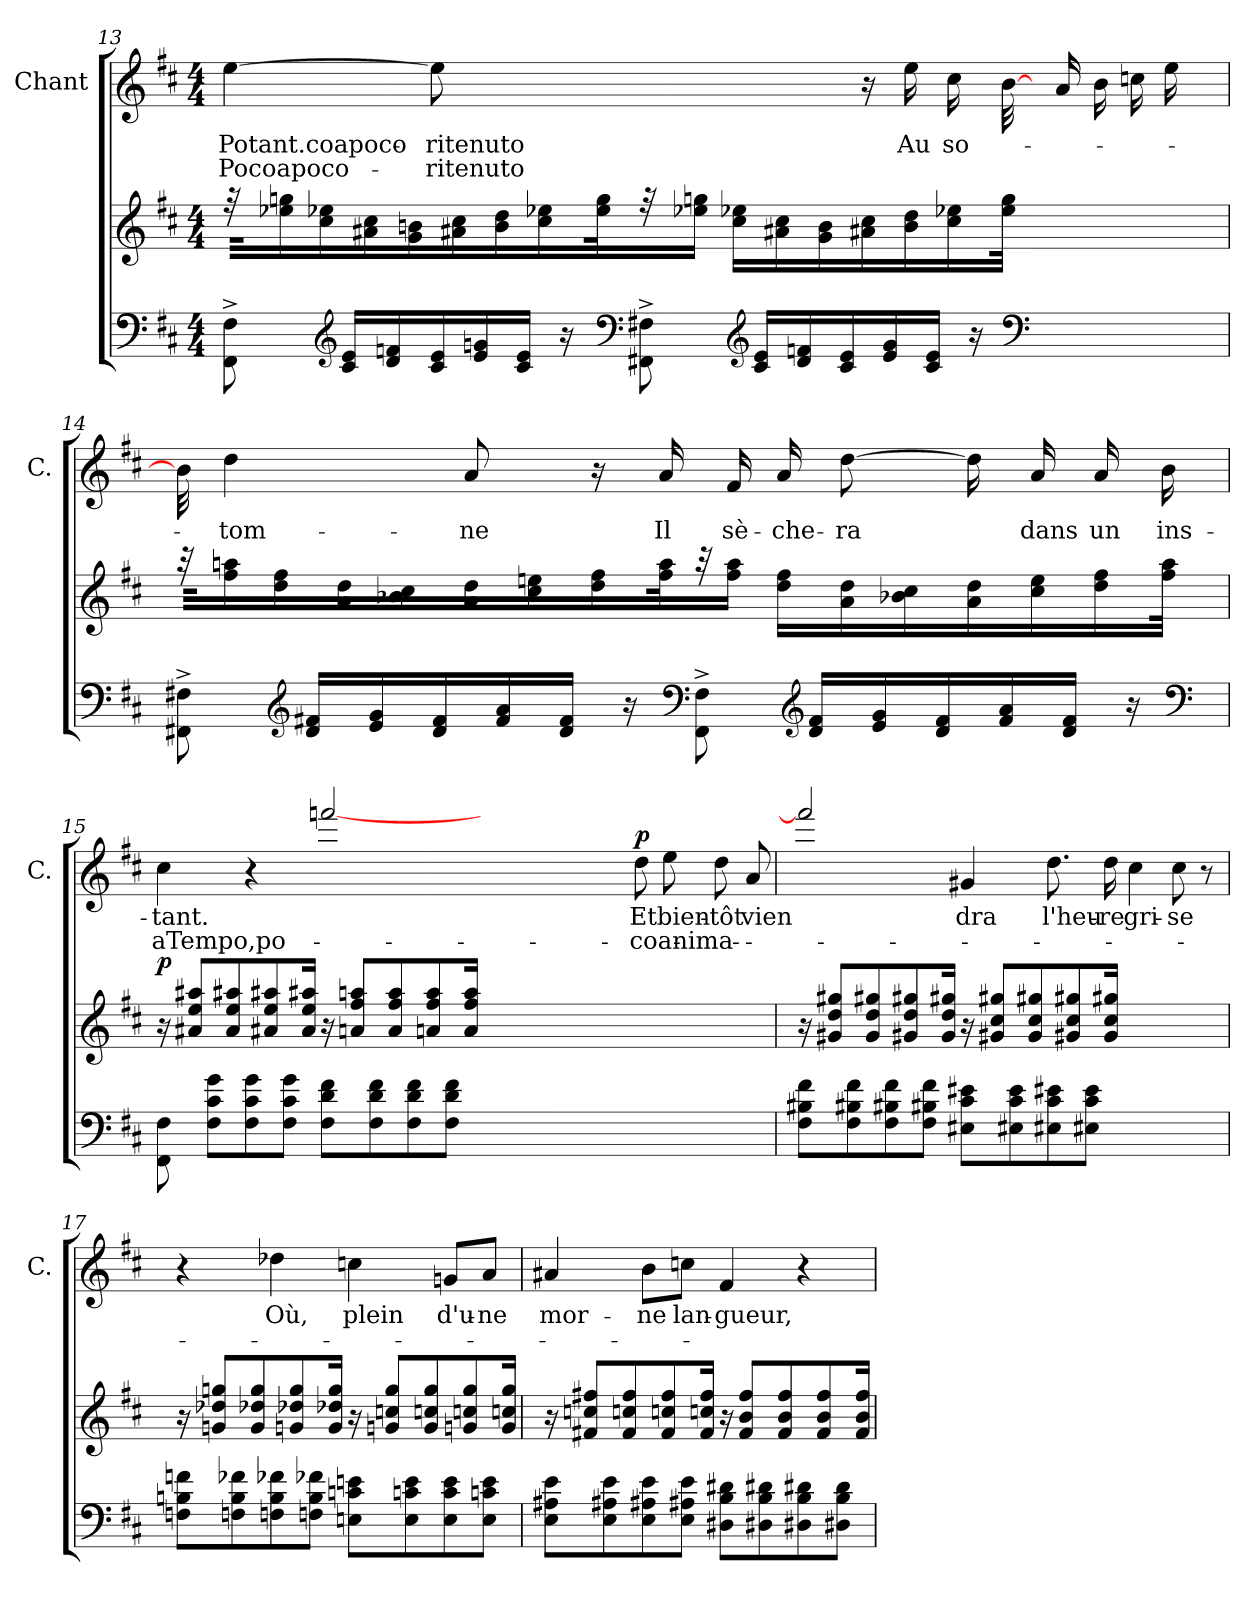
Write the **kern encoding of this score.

**kern	**kern	**dynam	**kern	**text	**text	**dynam
*part3	*part2	*part2	*part1	*part1	*part1	*part1
*staff3	*staff2	*staff2	*staff1	*staff1	*staff1	*staff1
*	*	*	*I"Chant	*	*	*
*	*	*	*I'C.	*	*	*
!!LO:PB:g=z
*clefF4	*clefG2	*	*clefG2	*	*	*
*k[f#c#]	*k[f#c#]	*	*k[f#c#]	*	*	*
*M4/4	*M4/4	*	*M4/4	*	*	*
=13	=13	=13	=13	=13	=13	=13
8FF#i^>\ 8F#i^>\	32r	.	[4eej\	Potant.coapoco-	Pocoapoco-	.
.	16ee-Xj\ 16ggnj\JJ	.	.	.	.	.
.	16cc#j\ 16ee-Xj\LL	.	.	.	.	.
*clefG2	*	*	*	*	*	*
16c#i/ 16ei/LL	.	.	.	.	.	.
.	16cc#j\ 16a#Xj\	.	.	.	.	.
16fni/ 16di/	.	.	.	.	.	.
.	16bnj\ 16gj\	.	.	.	.	.
16ei/ 16c#i/	.	.	8eej\]	ritenuto	ritenuto	.
.	16a#Xj\ 16cc#j\	.	.	.	.	.
16gni/ 16ei/	.	.	.	.	.	.
.	16bj\ 16ddj\	.	.	.	.	.
16ei/ 16c#i/JJ	.	.	8ryy	.	.	.
.	16cc#j\ 16ee-Xj\JJ	.	.	.	.	.
16r	.	.	.	.	.	.
.	32ee-j\ 32ggj\JJJ	.	.	.	.	.
*clefF4	*	*	*	*	*	*
8FF#Xi^>\ 8F#Xi^>\	32r	.	8ryy	.	.	.
.	16ee-Xj\ 16ggnj\JJ	.	.	.	.	.
.	16ee-Xj\ 16cc#j\LL	.	.	.	.	.
*clefG2	*	*	*	*	*	*
16ei/ 16c#i/LL	.	.	8ryy	.	.	.
.	16a#Xj\ 16cc#j\	.	.	.	.	.
16fni/ 16di/	.	.	.	.	.	.
.	16gj\ 16bj\	.	.	.	.	.
16ei/ 16c#i/	.	.	32ryy	.	.	.
.	16cc#j\ 16a#Xj\	.	16r	.	.	.
16gi/ 16ei/	.	.	.	.	.	.
.	16bj\ 16ddj\	.	16eej\	Au	.	.
16ei/ 16c#i/JJ	.	.	.	.	.	.
.	16cc#j\ 16ee-Xj\	.	16cc#j\	so-	.	.
16r	.	.	.	.	.	.
.	32ee-j\ 32ggj\JJk	.	[32bZ\	.	.	.
*clefF4	*	*	*	*	*	*
4ryy	4ryy	.	32ryy	.	.	.
.	.	.	16aZ/	.	.	.
.	.	.	16bZ\	.	.	.
.	.	.	16ccZ\	.	.	.
.	.	.	16eeZ\	.	.	.
16ryy	16ryy	.	.	.	.	.
.	.	.	32ryy	.	.	.
!!LO:LB:g=z
=14	=14	=14	=14	=14	=14	=14
8FF#Xi^>\ 8F#Xi^>\	32r	.	32bZ\]	.	.	.
.	16aanj\ 16ff#j\JJ	.	4ddj\	tom-	.	.
.	16ddj\ 16ff#j\LL	.	.	.	.	.
*clefG2	*	*	*	*	*	*
16f#Xi/ 16di/LL	.	.	.	.	.	.
.	16aj\ 16ddj\	.	.	.	.	.
16gi/ 16ei/	.	.	.	.	.	.
.	16b-Xj\ 16cc#j\	.	.	.	.	.
16f#i/ 16di/	.	.	.	.	.	.
.	16aj\ 16ddj\	.	8aj/	ne	.	.
16ai/ 16f#i/	.	.	.	.	.	.
.	16eenj\ 16cc#j\	.	.	.	.	.
16f#i/ 16di/JJ	.	.	.	.	.	.
.	16ff#j\ 16ddj\	.	16r	.	.	.
16r	.	.	.	.	.	.
.	32ff#j\ 32aaj\JJk	.	16aj/	Il	.	.
*clefF4	*	*	*	*	*	*
8FF#i^>\ 8F#i^>\	32r	.	.	.	.	.
.	16ff#j\ 16aaj\JJ	.	16f#j/	sè-	.	.
.	16ddj\ 16ff#j\LL	.	16aj/	che-	.	.
*clefG2	*	*	*	*	*	*
16f#i/ 16di/LL	.	.	.	.	.	.
.	16aj\ 16ddj\	.	[8ddj\	ra	.	.
16gi/ 16ei/	.	.	.	.	.	.
.	16b-Xj\ 16cc#j\	.	.	.	.	.
16f#i/ 16di/	.	.	.	.	.	.
.	16aj\ 16ddj\	.	16ddj\]	.	.	.
16ai/ 16f#i/	.	.	.	.	.	.
.	16cc#j\ 16eej\	.	16aj/	dans	.	.
16f#i/ 16di/JJ	.	.	.	.	.	.
.	16ddj\ 16ff#j\	.	16aj/	un	.	.
16r	.	.	.	.	.	.
.	32ff#j\ 32aaj\JJk	.	16bj\	ins-	.	.
*clefF4	*	*	*	*	*	*
32ryy	32ryy	.	.	.	.	.
!!LO:PB:g=z
=15	=15	=15	=15	=15	=15	=15
*^	*	*	*	*	*	*
*	*	*	*	*^	*	*	*
!	!	!	!LO:DY:a	!	!	!	!	!
8FF#i\ 8F#i\	1ryy	16r	p	4cc#j\	2ryy	tant.	aTempo,po-	.
.	.	8aa#Xj/ 8eej/ 8a#Xj/L	.	.	.	.	.	.
8F#i\ 8c#i\ 8gi\L	.	.	.	.	.	.	.	.
.	.	8aa#Xj/ 8eej/ 8a#j/	.	.	.	.	.	.
8F#i\ 8c#i\ 8gi\	.	.	.	4r	.	.	.	.
.	.	8aa#Xj/ 8eej/ 8a#Xj/	.	.	.	.	.	.
8F#i\ 8c#i\ 8gi\J	.	.	.	.	.	.	.	.
.	.	16aa#Xj/ 16eej/ 16a#j/Jk	.	.	.	.	.	.
8F#i\ 8di\ 8f#i\L	.	16r	.	[2fffZ/	2ryy	.	.	.
.	.	8aanj/ 8ff#j/ 8anj/L	.	.	.	.	.	.
8F#i\ 8di\ 8f#i\	.	.	.	.	.	.	.	.
.	.	8aaj/ 8ff#j/ 8aj/	.	.	.	.	.	.
8F#i\ 8di\ 8f#i\	.	.	.	.	.	.	.	.
.	.	8aaj/ 8ff#j/ 8anj/	.	.	.	.	.	.
8F#i\ 8di\ 8f#i\J	.	.	.	.	.	.	.	.
.	.	16aaj/ 16ff#j/ 16aj/Jk	.	.	.	.	.	.
1ryy	1ryy	1ryy	.	2ryy	16ryy	.	.	.
.	.	.	.	.	16ryy	.	.	.
.	.	.	.	.	16ryy	.	.	.
.	.	.	.	.	16ryy	.	.	.
.	.	.	.	.	16ryy	.	.	.
.	.	.	.	.	16ryy	.	.	.
.	.	.	.	.	16ryy	.	.	.
.	.	.	.	.	16ryy	.	.	.
!	!	!	!	!	!	!	!	!LO:DY:a
.	.	.	.	2ryy	8ddi\	Et	coanima-	p
.	.	.	.	.	8eei\	bien-	.	.
.	.	.	.	.	8ddi\	tôt	.	.
.	.	.	.	.	8ai/	vien-	.	.
*	*	*	*	*v	*v	*	*	*
=16	=16	=16	=16	=16	=16	=16	=16
8F#i\ 8B#Xi\ 8f#i\L	1ryy	16r	.	2fffZ/]	.	.	.
.	.	8gg#Xj/ 8ddj/ 8g#Xj/L	.	.	.	.	.
8F#i\ 8B#Xi\ 8f#i\	.	.	.	.	.	.	.
.	.	8gg#Xj/ 8ddj/ 8g#j/	.	.	.	.	.
8F#i\ 8B#Xi\ 8f#i\	.	.	.	.	.	.	.
.	.	8gg#Xj/ 8ddj/ 8g#Xj/	.	.	.	.	.
8F#i\ 8B#Xi\ 8f#i\J	.	.	.	.	.	.	.
.	.	16gg#Xj/ 16ddj/ 16g#j/Jk	.	.	.	.	.
8E#Xi\ 8c#i\ 8e#Xi\L	.	16r	.	4g#Xj/	dra	.	.
.	.	8gg#Xj/ 8cc#j/ 8g#Xj/L	.	.	.	.	.
8E#Xi\ 8c#i\ 8e#i\	.	.	.	.	.	.	.
.	.	8gg#Xj/ 8cc#j/ 8g#j/	.	.	.	.	.
8E#Xi\ 8c#i\ 8e#Xi\	.	.	.	8.ddj\	l'heu-	.	.
.	.	8gg#Xj/ 8cc#j/ 8g#Xj/	.	.	.	.	.
8E#Xi\ 8e#i\ 8c#i\J	.	.	.	.	.	.	.
.	.	16gg#Xj/ 16cc#j/ 16g#j/Jk	.	16ddj\	re	.	.
2ryy	2ryy	2ryy	.	4cc#j\	gri-	.	.
.	.	.	.	8cc#j\	se	.	.
.	.	.	.	8r	.	.	.
!!LO:LB:g=z
=17	=17	=17	=17	=17	=17	=17	=17
8Fni\ 8Bni\ 8fni\L	1ryy	16r	.	4r	.	.	.
.	.	8ggnj/ 8dd-Xj/ 8gnj/L	.	.	.	.	.
8Fni\ 8Bi\ 8f-Xi\	.	.	.	.	.	.	.
.	.	8ggj/ 8dd-Xj/ 8gj/	.	.	.	.	.
8Fni\ 8Bi\ 8f-Xi\	.	.	.	4dd-Xj\	Où,	.	.
.	.	8ggj/ 8dd-Xj/ 8gnj/	.	.	.	.	.
8Fni\ 8Bi\ 8f-Xi\J	.	.	.	.	.	.	.
.	.	16ggj/ 16dd-Xj/ 16gj/Jk	.	.	.	.	.
8Eni\ 8cni\ 8eni\L	.	16r	.	4ccnj\	plein	.	.
.	.	8ggj/ 8ccnj/ 8gnj/L	.	.	.	.	.
8Ei\ 8ei\ 8cni\	.	.	.	.	.	.	.
.	.	8ggj/ 8ccnj/ 8gj/	.	.	.	.	.
8Ei\ 8ei\ 8ci\	.	.	.	8gnj/L	d'u-	.	.
.	.	8ggj/ 8ccnj/ 8gnj/	.	.	.	.	.
8Ei\ 8cni\ 8ei\J	.	.	.	8aj/J	ne	.	.
.	.	16ggj/ 16ccnj/ 16gj/Jk	.	.	.	.	.
*v	*v	*	*	*	*	*	*
=18	=18	=18	=18	=18	=18	=18
8Ei\ 8A#Xi\ 8ei\L	16r	.	4a#Xj/	mor-	.	.
.	8ff#Xj/ 8ccnj/ 8f#Xj/L	.	.	.	.	.
8Ei\ 8A#Xi\ 8ei\	.	.	.	.	.	.
.	8ff#j/ 8ccnj/ 8f#j/	.	.	.	.	.
8Ei\ 8A#Xi\ 8ei\	.	.	8bj\L	ne	.	.
.	8ff#j/ 8ccnj/ 8f#j/	.	.	.	.	.
8Ei\ 8A#Xi\ 8ei\J	.	.	8ccnj\J	lan-	.	.
.	16ff#j/ 16ccnj/ 16f#j/Jk	.	.	.	.	.
8D#Xi\ 8d#Xi\ 8Bi\L	16r	.	4f#j/	gueur,	.	.
.	8ff#j/ 8bj/ 8f#j/L	.	.	.	.	.
8D#Xi\ 8d#Xi\ 8Bi\	.	.	.	.	.	.
.	8ff#j/ 8bj/ 8f#j/	.	.	.	.	.
8D#Xi\ 8Bi\ 8d#Xi\	.	.	4r	.	.	.
.	8ff#j/ 8bj/ 8f#j/	.	.	.	.	.
8D#Xi\ 8Bi\ 8d#i\J	.	.	.	.	.	.
.	16ff#j/ 16bj/ 16f#j/Jk	.	.	.	.	.
=	=	=	=	=	=	=
*-	*-	*-	*-	*-	*-	*-
